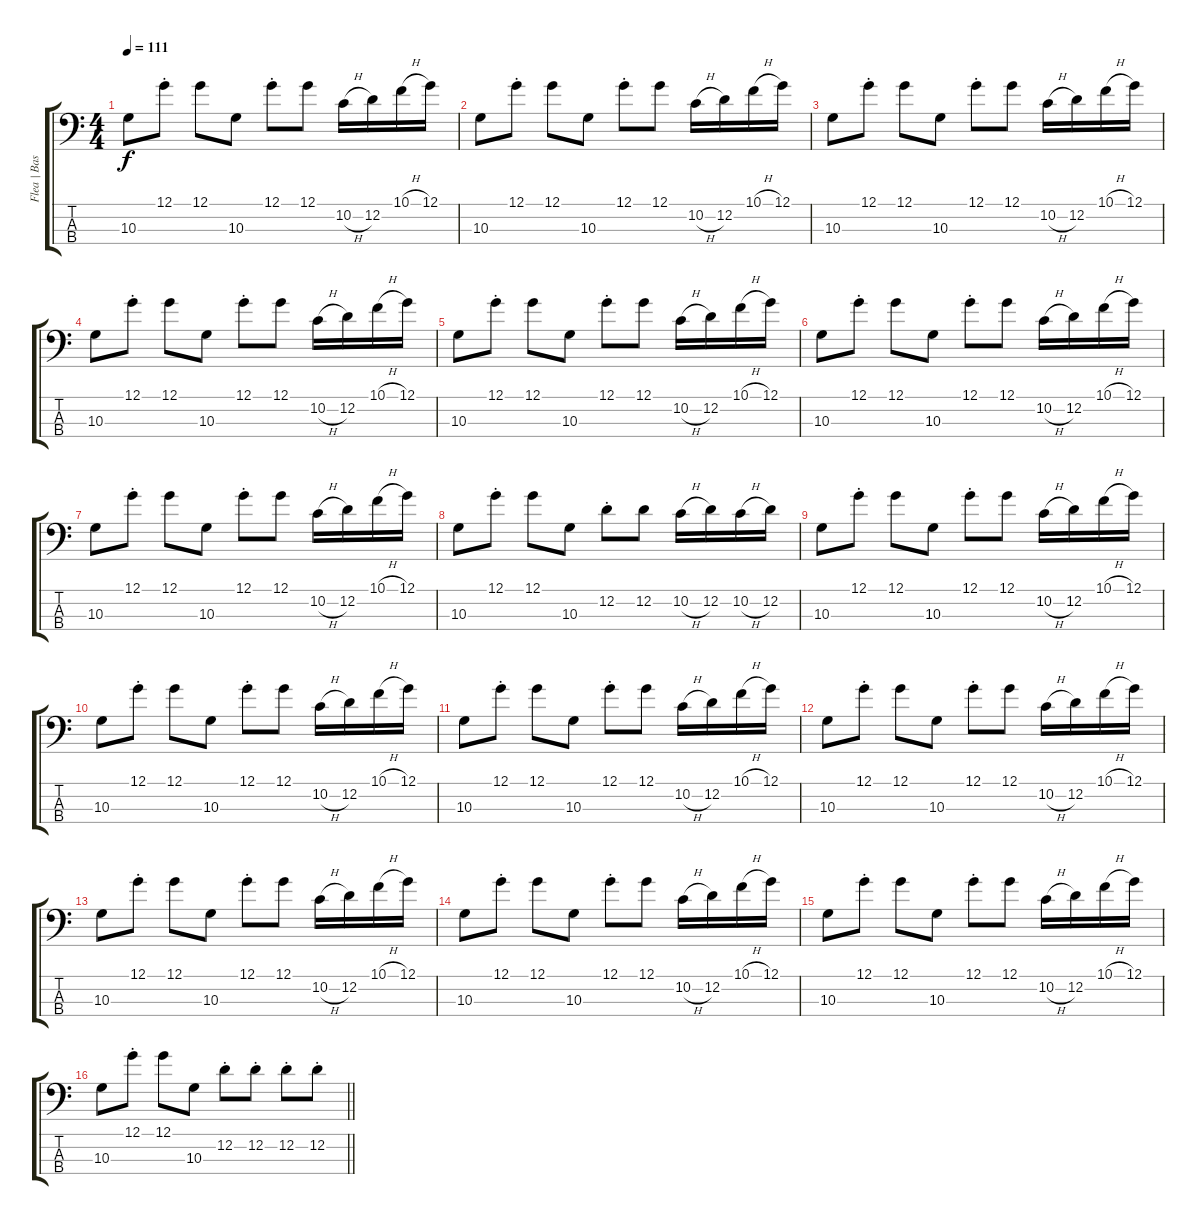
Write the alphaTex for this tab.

\track ("Flea | Bass" "Flea | Bas") {instrument electricbassfinger}
\staff {score tabs}
\tuning (G2 D2 A1 E1) {hide}
\ts (4 4)
\tempo 111
\clef f4
\ks c
10.3.8{dy f} 12.1{st}.8 12.1.8 10.3.8 12.1{st}.8 12.1.8 10.2{h}.16 12.2.16 10.1{h}.16 12.1.16 |
10.3.8 12.1{st}.8 12.1.8 10.3.8 12.1{st}.8 12.1.8 10.2{h}.16 12.2.16 10.1{h}.16 12.1.16 |
10.3.8 12.1{st}.8 12.1.8 10.3.8 12.1{st}.8 12.1.8 10.2{h}.16 12.2.16 10.1{h}.16 12.1.16 |
10.3.8 12.1{st}.8 12.1.8 10.3.8 12.1{st}.8 12.1.8 10.2{h}.16 12.2.16 10.1{h}.16 12.1.16 |
10.3.8 12.1{st}.8 12.1.8 10.3.8 12.1{st}.8 12.1.8 10.2{h}.16 12.2.16 10.1{h}.16 12.1.16 |
10.3.8 12.1{st}.8 12.1.8 10.3.8 12.1{st}.8 12.1.8 10.2{h}.16 12.2.16 10.1{h}.16 12.1.16 |
10.3.8 12.1{st}.8 12.1.8 10.3.8 12.1{st}.8 12.1.8 10.2{h}.16 12.2.16 10.1{h}.16 12.1.16 |
10.3.8 12.1{st}.8 12.1.8 10.3.8 12.2{st}.8 12.2.8 10.2{h}.16 12.2.16 10.2{h}.16 12.2.16 |
10.3.8 12.1{st}.8 12.1.8 10.3.8 12.1{st}.8 12.1.8 10.2{h}.16 12.2.16 10.1{h}.16 12.1.16 |
10.3.8 12.1{st}.8 12.1.8 10.3.8 12.1{st}.8 12.1.8 10.2{h}.16 12.2.16 10.1{h}.16 12.1.16 |
10.3.8 12.1{st}.8 12.1.8 10.3.8 12.1{st}.8 12.1.8 10.2{h}.16 12.2.16 10.1{h}.16 12.1.16 |
10.3.8 12.1{st}.8 12.1.8 10.3.8 12.1{st}.8 12.1.8 10.2{h}.16 12.2.16 10.1{h}.16 12.1.16 |
10.3.8 12.1{st}.8 12.1.8 10.3.8 12.1{st}.8 12.1.8 10.2{h}.16 12.2.16 10.1{h}.16 12.1.16 |
10.3.8 12.1{st}.8 12.1.8 10.3.8 12.1{st}.8 12.1.8 10.2{h}.16 12.2.16 10.1{h}.16 12.1.16 |
10.3.8 12.1{st}.8 12.1.8 10.3.8 12.1{st}.8 12.1.8 10.2{h}.16 12.2.16 10.1{h}.16 12.1.16 |
\barLineRight lightlight
10.3.8 12.1{st}.8 12.1.8 10.3.8 12.2{st}.8 12.2{st}.8 12.2{st}.8 12.2{st}.8
